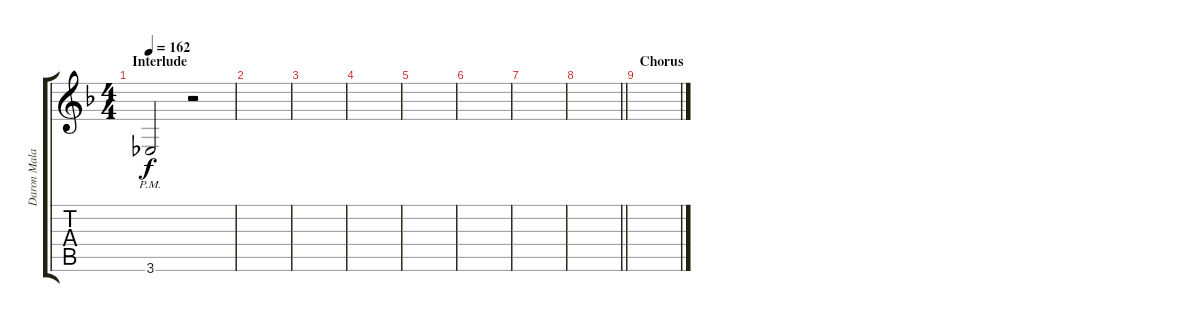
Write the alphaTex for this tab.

\track ("Daron Malakian Gtr. 2" "Daron Mala") {instrument distortionguitar}
\staff {score tabs}
\tuning (D4 A3 F3 C3 G2 C2) {hide}
\ts (4 4)
\section ("" "Interlude")
\tempo 162
\clef g2
\ks dminor
3.6{pm}.2{dy f} r.2 |
|
|
|
|
|
|
\barLineRight lightlight
|
\section ("" "Chorus")
